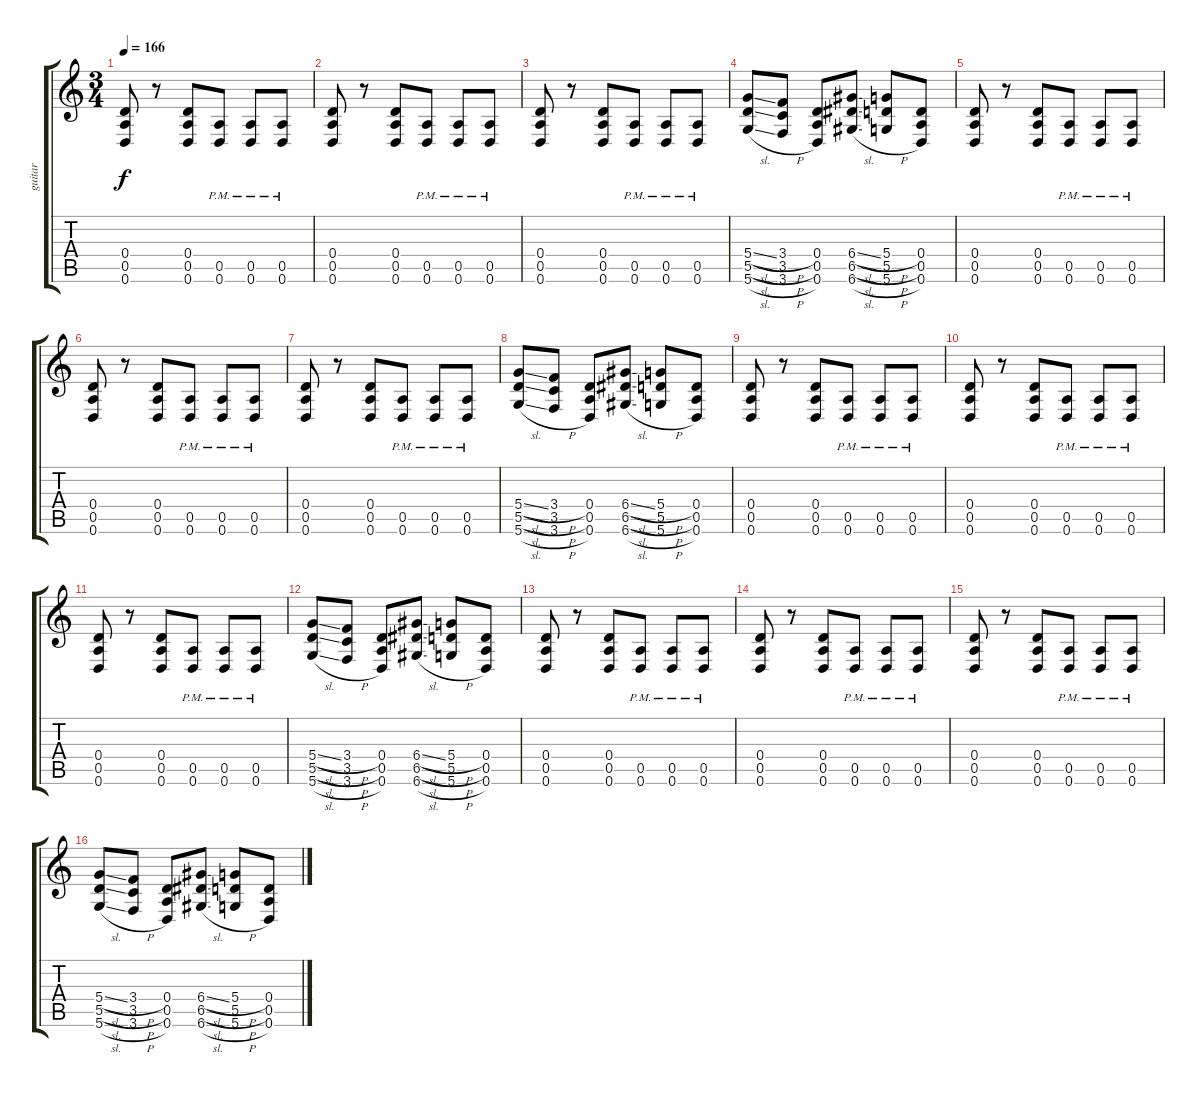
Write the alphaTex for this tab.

\track ("guitar" "guitar") {instrument distortionguitar}
\staff {score tabs}
\tuning (E4 B3 G3 D3 A2 D2) {hide}
\ts (3 4)
\tempo 166
\clef g2
\ks c
(0.4 0.5 0.6).8{dy f} r.8 (0.4 0.5 0.6).8 (0.5{pm} 0.6{pm}).8 (0.5{pm} 0.6{pm}).8 (0.5{pm} 0.6{pm}).8 |
(0.4 0.5 0.6).8 r.8 (0.4 0.5 0.6).8 (0.5{pm} 0.6{pm}).8 (0.5{pm} 0.6{pm}).8 (0.5{pm} 0.6{pm}).8 |
(0.4 0.5 0.6).8 r.8 (0.4 0.5 0.6).8 (0.5{pm} 0.6{pm}).8 (0.5{pm} 0.6{pm}).8 (0.5{pm} 0.6{pm}).8 |
(5.4{sl} 5.5{sl} 5.6{sl}).8 (3.4{h} 3.5{h} 3.6{h}).8 (0.4 0.5 0.6).8 (6.4{sl} 6.5{sl} 6.6{sl}).8 (5.4{h} 5.5{h} 5.6{h}).8 (0.4 0.5 0.6).8 |
(0.4 0.5 0.6).8 r.8 (0.4 0.5 0.6).8 (0.5{pm} 0.6{pm}).8 (0.5{pm} 0.6{pm}).8 (0.5{pm} 0.6{pm}).8 |
(0.4 0.5 0.6).8 r.8 (0.4 0.5 0.6).8 (0.5{pm} 0.6{pm}).8 (0.5{pm} 0.6{pm}).8 (0.5{pm} 0.6{pm}).8 |
(0.4 0.5 0.6).8 r.8 (0.4 0.5 0.6).8 (0.5{pm} 0.6{pm}).8 (0.5{pm} 0.6{pm}).8 (0.5{pm} 0.6{pm}).8 |
(5.4{sl} 5.5{sl} 5.6{sl}).8 (3.4{h} 3.5{h} 3.6{h}).8 (0.4 0.5 0.6).8 (6.4{sl} 6.5{sl} 6.6{sl}).8 (5.4{h} 5.5{h} 5.6{h}).8 (0.4 0.5 0.6).8 |
(0.4 0.5 0.6).8 r.8 (0.4 0.5 0.6).8 (0.5{pm} 0.6{pm}).8 (0.5{pm} 0.6{pm}).8 (0.5{pm} 0.6{pm}).8 |
(0.4 0.5 0.6).8 r.8 (0.4 0.5 0.6).8 (0.5{pm} 0.6{pm}).8 (0.5{pm} 0.6{pm}).8 (0.5{pm} 0.6{pm}).8 |
(0.4 0.5 0.6).8 r.8 (0.4 0.5 0.6).8 (0.5{pm} 0.6{pm}).8 (0.5{pm} 0.6{pm}).8 (0.5{pm} 0.6{pm}).8 |
(5.4{sl} 5.5{sl} 5.6{sl}).8 (3.4{h} 3.5{h} 3.6{h}).8 (0.4 0.5 0.6).8 (6.4{sl} 6.5{sl} 6.6{sl}).8 (5.4{h} 5.5{h} 5.6{h}).8 (0.4 0.5 0.6).8 |
(0.4 0.5 0.6).8 r.8 (0.4 0.5 0.6).8 (0.5{pm} 0.6{pm}).8 (0.5{pm} 0.6{pm}).8 (0.5{pm} 0.6{pm}).8 |
(0.4 0.5 0.6).8 r.8 (0.4 0.5 0.6).8 (0.5{pm} 0.6{pm}).8 (0.5{pm} 0.6{pm}).8 (0.5{pm} 0.6{pm}).8 |
(0.4 0.5 0.6).8 r.8 (0.4 0.5 0.6).8 (0.5{pm} 0.6{pm}).8 (0.5{pm} 0.6{pm}).8 (0.5{pm} 0.6{pm}).8 |
(5.4{sl} 5.5{sl} 5.6{sl}).8 (3.4{h} 3.5{h} 3.6{h}).8 (0.4 0.5 0.6).8 (6.4{sl} 6.5{sl} 6.6{sl}).8 (5.4{h} 5.5{h} 5.6{h}).8 (0.4 0.5 0.6).8
